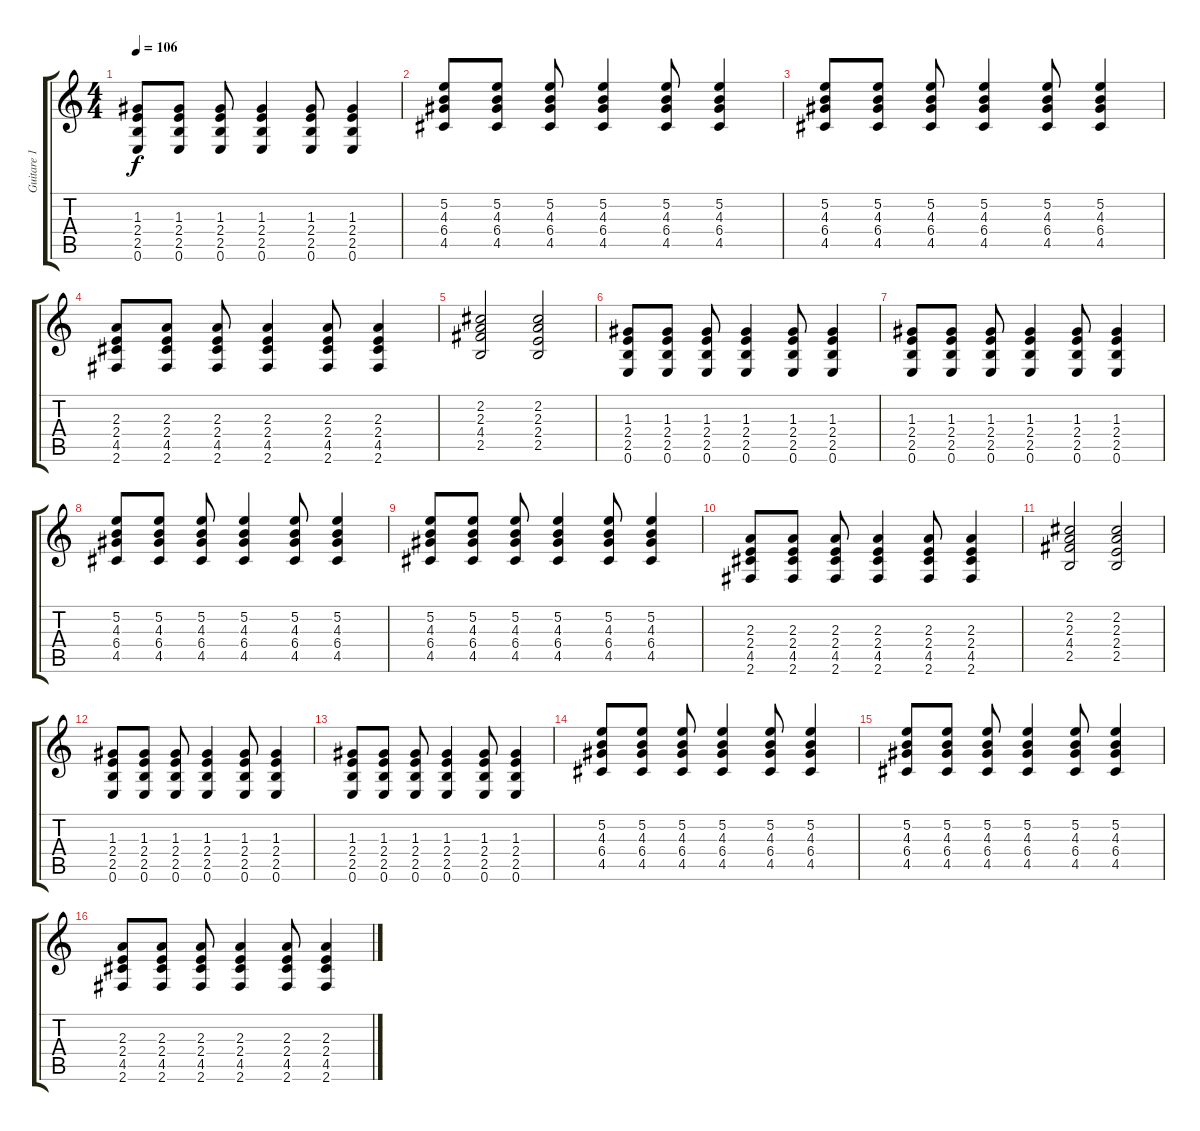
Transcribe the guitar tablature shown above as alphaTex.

\track ("Guitare 1" "Guitare 1") {instrument electricguitarclean}
\staff {score tabs}
\tuning (E4 B3 G3 D3 A2 E2) {hide}
\ts (4 4)
\tempo 106
\clef g2
\ks c
(1.3 2.4 2.5 0.6).8{dy f} (1.3 2.4 2.5 0.6).8 (1.3 2.4 2.5 0.6).8 (1.3 2.4 2.5 0.6).4 (1.3 2.4 2.5 0.6).8 (1.3 2.4 2.5 0.6).4 |
(5.2 4.3 6.4 4.5).8 (5.2 4.3 6.4 4.5).8 (5.2 4.3 6.4 4.5).8 (5.2 4.3 6.4 4.5).4 (5.2 4.3 6.4 4.5).8 (5.2 4.3 6.4 4.5).4 |
(5.2 4.3 6.4 4.5).8 (5.2 4.3 6.4 4.5).8 (5.2 4.3 6.4 4.5).8 (5.2 4.3 6.4 4.5).4 (5.2 4.3 6.4 4.5).8 (5.2 4.3 6.4 4.5).4 |
(2.3 2.4 4.5 2.6).8 (2.3 2.4 4.5 2.6).8 (2.3 2.4 4.5 2.6).8 (2.3 2.4 4.5 2.6).4 (2.3 2.4 4.5 2.6).8 (2.3 2.4 4.5 2.6).4 |
(2.2 2.3 4.4 2.5).2 (2.2 2.3 2.4 2.5).2 |
(1.3 2.4 2.5 0.6).8 (1.3 2.4 2.5 0.6).8 (1.3 2.4 2.5 0.6).8 (1.3 2.4 2.5 0.6).4 (1.3 2.4 2.5 0.6).8 (1.3 2.4 2.5 0.6).4 |
(1.3 2.4 2.5 0.6).8 (1.3 2.4 2.5 0.6).8 (1.3 2.4 2.5 0.6).8 (1.3 2.4 2.5 0.6).4 (1.3 2.4 2.5 0.6).8 (1.3 2.4 2.5 0.6).4 |
(5.2 4.3 6.4 4.5).8 (5.2 4.3 6.4 4.5).8 (5.2 4.3 6.4 4.5).8 (5.2 4.3 6.4 4.5).4 (5.2 4.3 6.4 4.5).8 (5.2 4.3 6.4 4.5).4 |
(5.2 4.3 6.4 4.5).8 (5.2 4.3 6.4 4.5).8 (5.2 4.3 6.4 4.5).8 (5.2 4.3 6.4 4.5).4 (5.2 4.3 6.4 4.5).8 (5.2 4.3 6.4 4.5).4 |
(2.3 2.4 4.5 2.6).8 (2.3 2.4 4.5 2.6).8 (2.3 2.4 4.5 2.6).8 (2.3 2.4 4.5 2.6).4 (2.3 2.4 4.5 2.6).8 (2.3 2.4 4.5 2.6).4 |
(2.2 2.3 4.4 2.5).2 (2.2 2.3 2.4 2.5).2 |
(1.3 2.4 2.5 0.6).8 (1.3 2.4 2.5 0.6).8 (1.3 2.4 2.5 0.6).8 (1.3 2.4 2.5 0.6).4 (1.3 2.4 2.5 0.6).8 (1.3 2.4 2.5 0.6).4 |
(1.3 2.4 2.5 0.6).8 (1.3 2.4 2.5 0.6).8 (1.3 2.4 2.5 0.6).8 (1.3 2.4 2.5 0.6).4 (1.3 2.4 2.5 0.6).8 (1.3 2.4 2.5 0.6).4 |
(5.2 4.3 6.4 4.5).8 (5.2 4.3 6.4 4.5).8 (5.2 4.3 6.4 4.5).8 (5.2 4.3 6.4 4.5).4 (5.2 4.3 6.4 4.5).8 (5.2 4.3 6.4 4.5).4 |
(5.2 4.3 6.4 4.5).8 (5.2 4.3 6.4 4.5).8 (5.2 4.3 6.4 4.5).8 (5.2 4.3 6.4 4.5).4 (5.2 4.3 6.4 4.5).8 (5.2 4.3 6.4 4.5).4 |
(2.3 2.4 4.5 2.6).8 (2.3 2.4 4.5 2.6).8 (2.3 2.4 4.5 2.6).8 (2.3 2.4 4.5 2.6).4 (2.3 2.4 4.5 2.6).8 (2.3 2.4 4.5 2.6).4
